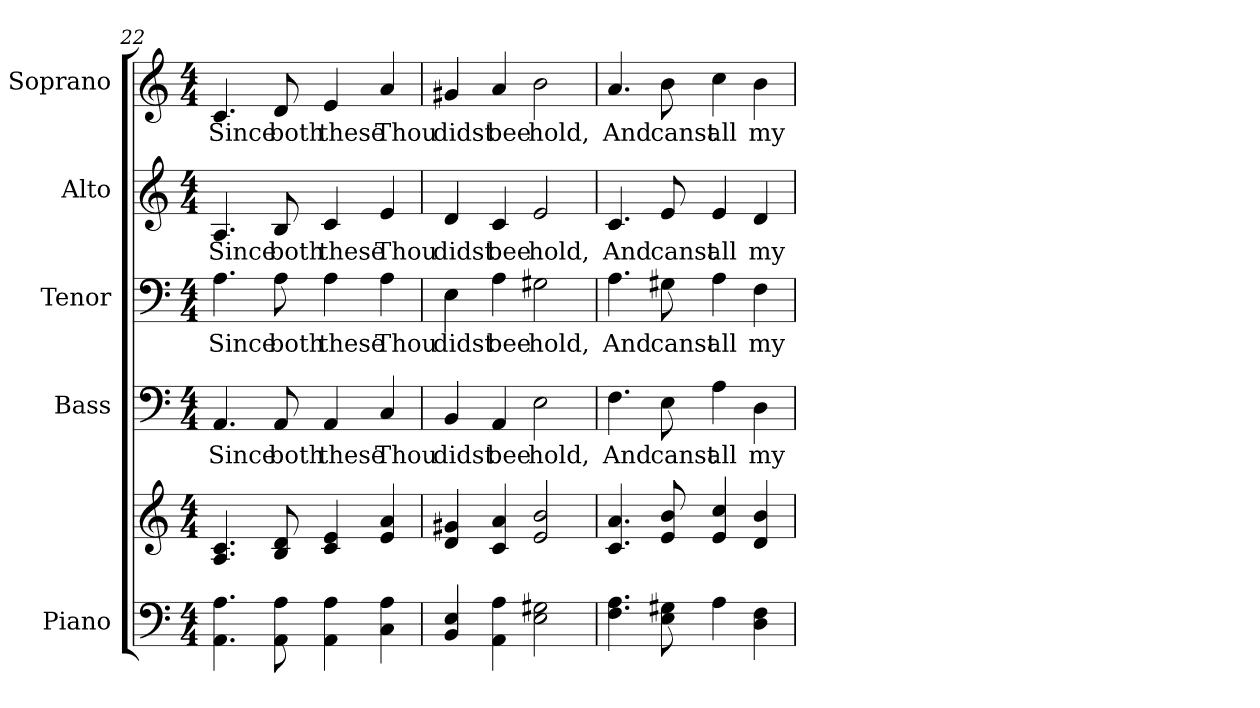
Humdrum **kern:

**kern	**kern	**kern	**text	**kern	**text	**kern	**text	**kern	**text
*part5	*part5	*part4	*part4	*part3	*part3	*part2	*part2	*part1	*part1
*staff6	*staff5	*staff4	*staff4	*staff3	*staff3	*staff2	*staff2	*staff1	*staff1
*I"Piano	*	*I"Bass	*	*I"Tenor	*	*I"Alto	*	*I"Soprano	*
*I'Pno.	*	*I'B.	*	*I'T.	*	*I'A.	*	*I'S.	*
*clefF4	*clefG2	*clefF4	*	*clefF4	*	*clefG2	*	*clefG2	*
*k[]	*k[]	*k[]	*	*k[]	*	*k[]	*	*k[]	*
*C:	*C:	*C:	*	*C:	*	*C:	*	*C:	*
*M4/4	*M4/4	*M4/4	*	*M4/4	*	*M4/4	*	*M4/4	*
=22	=22	=22	=22	=22	=22	=22	=22	=22	=22
!	!	!	!LO:LY:b:color=#000000	!	!	!	!	!	!
!	!	!	!	!	!LO:LY:b:color=#000000	!	!	!	!
!	!	!	!	!	!	!	!LO:LY:b:color=#000000	!	!
!	!	!	!	!	!	!	!	!	!LO:LY:b:color=#000000
4.AAi\ 4.Ai	4.Ai/ 4.ci	4.AAi/	Since	4.Ai\	Since	4.Ai/	Since	4.ci/	Since
!	!	!	!LO:LY:b:color=#000000	!	!	!	!	!	!
!	!	!	!	!	!LO:LY:b:color=#000000	!	!	!	!
!	!	!	!	!	!	!	!LO:LY:b:color=#000000	!	!
!	!	!	!	!	!	!	!	!	!LO:LY:b:color=#000000
8AAi\ 8Ai	8Bi/ 8di	8AAi/	both	8Ai\	both	8Bi/	both	8di/	both
!	!	!	!LO:LY:b:color=#000000	!	!	!	!	!	!
!	!	!	!	!	!LO:LY:b:color=#000000	!	!	!	!
!	!	!	!	!	!	!	!LO:LY:b:color=#000000	!	!
!	!	!	!	!	!	!	!	!	!LO:LY:b:color=#000000
4AAi\ 4Ai	4ci/ 4ei	4AAi/	these	4Ai\	these	4ci/	these	4ei/	these
!	!	!	!LO:LY:b:color=#000000	!	!	!	!	!	!
!	!	!	!	!	!LO:LY:b:color=#000000	!	!	!	!
!	!	!	!	!	!	!	!LO:LY:b:color=#000000	!	!
!	!	!	!	!	!	!	!	!	!LO:LY:b:color=#000000
4Ci\ 4Ai	4ei/ 4ai	4Ci/	Thou	4Ai\	Thou	4ei/	Thou	4ai/	Thou
!!LO:LB:g=z
=23	=23	=23	=23	=23	=23	=23	=23	=23	=23
!	!	!	!LO:LY:b:color=#000000	!	!	!	!	!	!
!	!	!	!	!	!LO:LY:b:color=#000000	!	!	!	!
!	!	!	!	!	!	!	!LO:LY:b:color=#000000	!	!
!	!	!	!	!	!	!	!	!	!LO:LY:b:color=#000000
4BBi/ 4Ei	4di/ 4g#Xi	4BBi/	didst	4Ei\	didst	4di/	didst	4g#Xi/	didst
!	!	!	!LO:LY:b:color=#000000	!	!	!	!	!	!
!	!	!	!	!	!LO:LY:b:color=#000000	!	!	!	!
!	!	!	!	!	!	!	!LO:LY:b:color=#000000	!	!
!	!	!	!	!	!	!	!	!	!LO:LY:b:color=#000000
4AAi\ 4Ai	4ci/ 4ai	4AAi/	bee	4Ai\	bee	4ci/	bee	4ai/	bee
!	!	!	!LO:LY:b:color=#000000	!	!	!	!	!	!
!	!	!	!	!	!LO:LY:b:color=#000000	!	!	!	!
!	!	!	!	!	!	!	!LO:LY:b:color=#000000	!	!
!	!	!	!	!	!	!	!	!	!LO:LY:b:color=#000000
2Ei\ 2G#Xi	2ei/ 2bi	2Ei\	hold,	2G#Xi\	hold,	2ei/	hold,	2bi\	hold,
=24	=24	=24	=24	=24	=24	=24	=24	=24	=24
!	!	!	!LO:LY:b:color=#000000	!	!	!	!	!	!
!	!	!	!	!	!LO:LY:b:color=#000000	!	!	!	!
!	!	!	!	!	!	!	!LO:LY:b:color=#000000	!	!
!	!	!	!	!	!	!	!	!	!LO:LY:b:color=#000000
4.Fi\ 4.Ai	4.ci/ 4.ai	4.Fi\	And	4.Ai\	And	4.ci/	And	4.ai/	And
!	!	!	!LO:LY:b:color=#000000	!	!	!	!	!	!
!	!	!	!	!	!LO:LY:b:color=#000000	!	!	!	!
!	!	!	!	!	!	!	!LO:LY:b:color=#000000	!	!
!	!	!	!	!	!	!	!	!	!LO:LY:b:color=#000000
8Ei\ 8G#Xi	8ei/ 8bi	8Ei\	canst	8G#Xi\	canst	8ei/	canst	8bi\	canst
!	!	!	!LO:LY:b:color=#000000	!	!	!	!	!	!
!	!	!	!	!	!LO:LY:b:color=#000000	!	!	!	!
!	!	!	!	!	!	!	!LO:LY:b:color=#000000	!	!
!	!	!	!	!	!	!	!	!	!LO:LY:b:color=#000000
4Ai\	4ei/ 4cci	4Ai\	all	4Ai\	all	4ei/	all	4cci\	all
!	!	!	!LO:LY:b:color=#000000	!	!	!	!	!	!
!	!	!	!	!	!LO:LY:b:color=#000000	!	!	!	!
!	!	!	!	!	!	!	!LO:LY:b:color=#000000	!	!
!	!	!	!	!	!	!	!	!	!LO:LY:b:color=#000000
4Di\ 4Fi	4di/ 4bi	4Di\	my	4Fi\	my	4di/	my	4bi\	my
=	=	=	=	=	=	=	=	=	=
*-	*-	*-	*-	*-	*-	*-	*-	*-	*-
